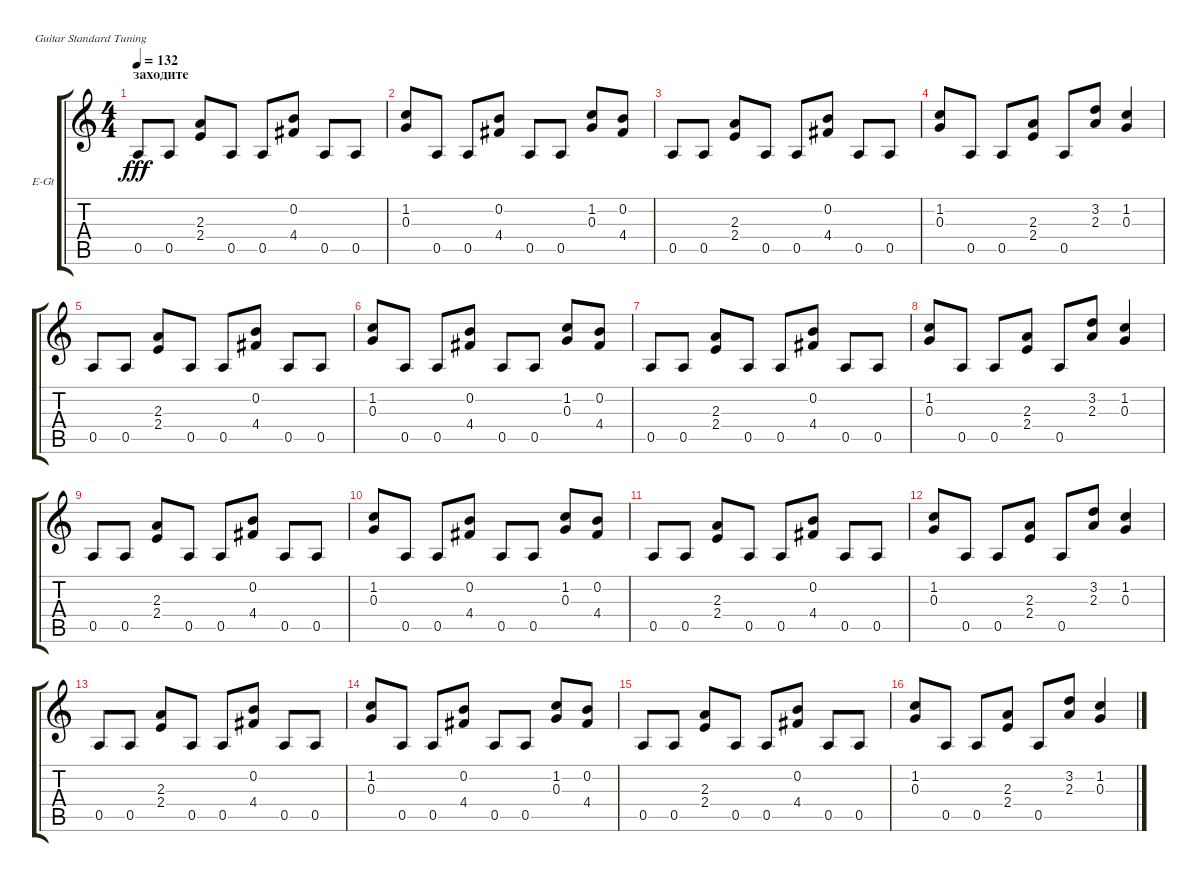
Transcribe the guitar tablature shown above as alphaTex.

\bracketExtendMode groupsimilarinstruments
\firstSystemTrackNameOrientation horizontal
\otherSystemsTrackNameOrientation horizontal
\track ("Андрей Большаков" "E-Gt") {instrument distortionguitar}
\staff {score tabs}
\tuning (E4 B3 G3 D3 A2 E2)
\ts (4 4)
\section ("" "заходите")
\tempo 132
\clef g2
\scale
0.487395
\ks c
0.5.8{dy fff instrument distortionguitar} 0.5.8 (2.3 2.4).8 0.5.8 0.5.8 (0.2 4.4).8 0.5.8 0.5.8 |
\scale
0.256303 (1.2 0.3).8 0.5.8 0.5.8 (0.2 4.4).8 0.5.8 0.5.8 (1.2 0.3).8 (0.2 4.4).8 |
\scale
0.256303 0.5.8 0.5.8 (2.3 2.4).8 0.5.8 0.5.8 (0.2 4.4).8 0.5.8 0.5.8 |
\scale
0.333333 (1.2 0.3).8 0.5.8 0.5.8 (2.3 2.4).8 0.5.8 (3.2 2.3).8 (1.2 0.3).4 |
\scale
0.333333 0.5.8 0.5.8 (2.3 2.4).8 0.5.8 0.5.8 (0.2 4.4).8 0.5.8 0.5.8 |
\scale
0.333333 (1.2 0.3).8 0.5.8 0.5.8 (0.2 4.4).8 0.5.8 0.5.8 (1.2 0.3).8 (0.2 4.4).8 |
\scale
0.333333 0.5.8 0.5.8 (2.3 2.4).8 0.5.8 0.5.8 (0.2 4.4).8 0.5.8 0.5.8 |
\scale
0.333333 (1.2 0.3).8 0.5.8 0.5.8 (2.3 2.4).8 0.5.8 (3.2 2.3).8 (1.2 0.3).4 |
\scale
0.333333 0.5.8 0.5.8 (2.3 2.4).8 0.5.8 0.5.8 (0.2 4.4).8 0.5.8 0.5.8 |
\scale
0.333333 (1.2 0.3).8 0.5.8 0.5.8 (0.2 4.4).8 0.5.8 0.5.8 (1.2 0.3).8 (0.2 4.4).8 |
\scale
0.333333 0.5.8 0.5.8 (2.3 2.4).8 0.5.8 0.5.8 (0.2 4.4).8 0.5.8 0.5.8 |
\scale
0.333333 (1.2 0.3).8 0.5.8 0.5.8 (2.3 2.4).8 0.5.8 (3.2 2.3).8 (1.2 0.3).4 |
\scale
0.333333 0.5.8 0.5.8 (2.3 2.4).8 0.5.8 0.5.8 (0.2 4.4).8 0.5.8 0.5.8 |
\scale
0.333333 (1.2 0.3).8 0.5.8 0.5.8 (0.2 4.4).8 0.5.8 0.5.8 (1.2 0.3).8 (0.2 4.4).8 |
\scale
0.333333 0.5.8 0.5.8 (2.3 2.4).8 0.5.8 0.5.8 (0.2 4.4).8 0.5.8 0.5.8 |
\scale
0.333333 (1.2 0.3).8 0.5.8 0.5.8 (2.3 2.4).8 0.5.8 (3.2 2.3).8 (1.2 0.3).4
